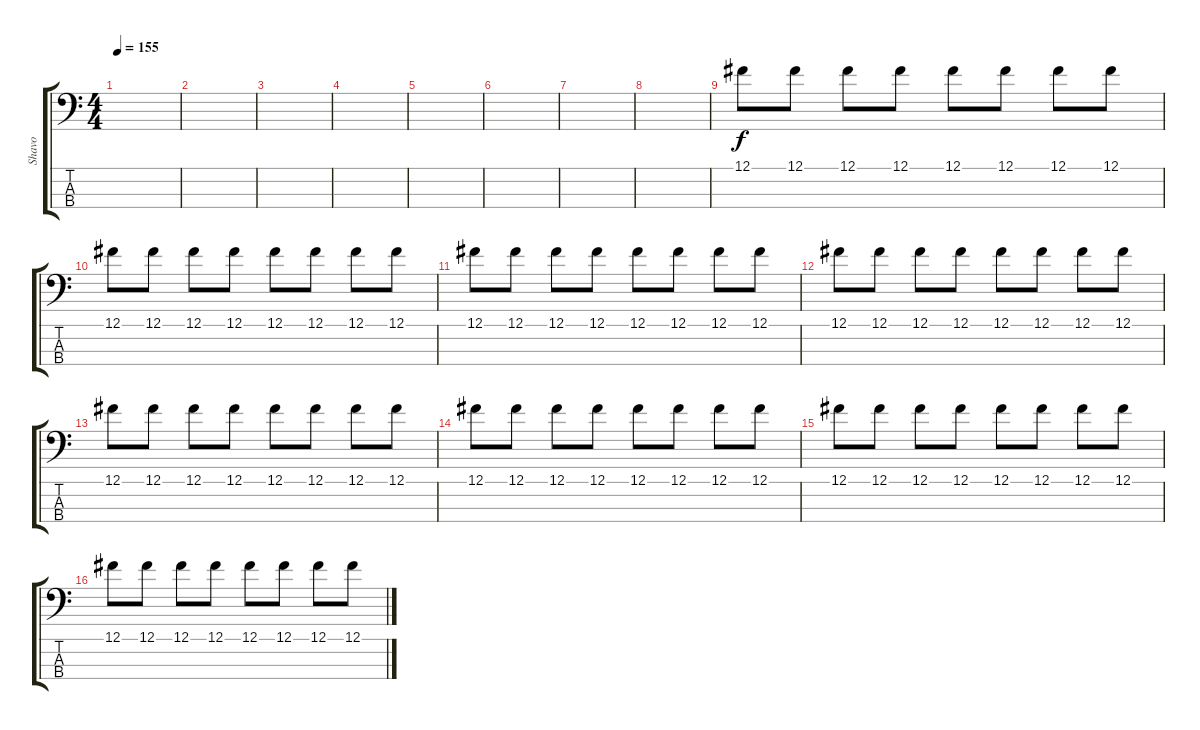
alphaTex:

\track ("Shavo" "Shavo") {instrument electricbasspick}
\staff {score tabs}
\tuning (Gb2 Db2 Ab1 Db1) {hide}
\ts (4 4)
\tempo 155
\clef f4
\ks c
|
|
|
|
|
|
|
|
12.1.8 12.1.8 12.1.8 12.1.8 12.1.8 12.1.8 12.1.8 12.1.8 |
12.1.8 12.1.8 12.1.8 12.1.8 12.1.8 12.1.8 12.1.8 12.1.8 |
12.1.8 12.1.8 12.1.8 12.1.8 12.1.8 12.1.8 12.1.8 12.1.8 |
12.1.8 12.1.8 12.1.8 12.1.8 12.1.8 12.1.8 12.1.8 12.1.8 |
12.1.8 12.1.8 12.1.8 12.1.8 12.1.8 12.1.8 12.1.8 12.1.8 |
12.1.8 12.1.8 12.1.8 12.1.8 12.1.8 12.1.8 12.1.8 12.1.8 |
12.1.8 12.1.8 12.1.8 12.1.8 12.1.8 12.1.8 12.1.8 12.1.8 |
12.1.8 12.1.8 12.1.8 12.1.8 12.1.8 12.1.8 12.1.8 12.1.8
